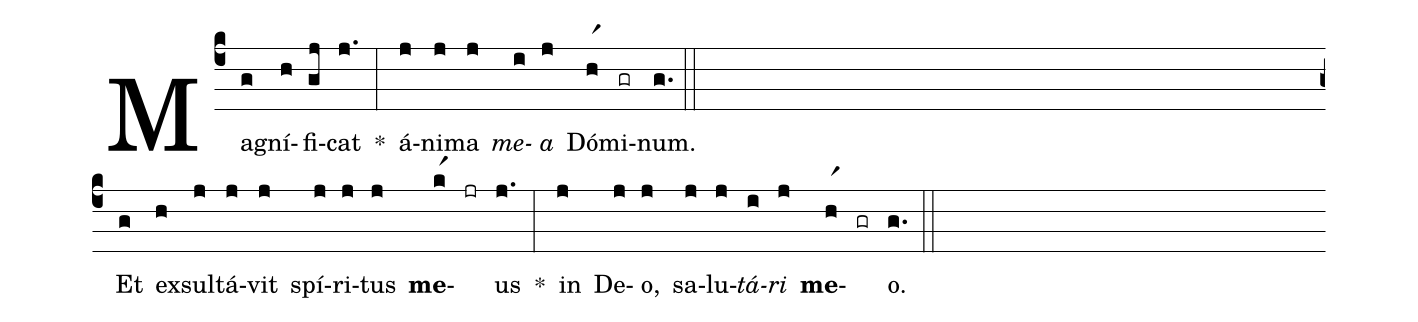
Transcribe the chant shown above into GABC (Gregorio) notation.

%%
(c4)
Mag(g)ní(h)fi(gj)cat(j.) *(:)
á(j)ni(j)ma(j) <i>me</i>(i)<i>a</i>(j) Dó(hr1)mi(gr)num.(g.) (::Z)

Et(g) ex(h)sul(j)tá(j)vit(j) spí(j)ri(j)tus(j) <b>me</b>-(kr1) (jr) us(j.) *(:)
in(j) De(j)o,(j) sa(j)lu(j)<i>tá</i>(i)<i>ri</i>(j) <b>me</b>-(hr1) (gr) o.(g.) (::)
